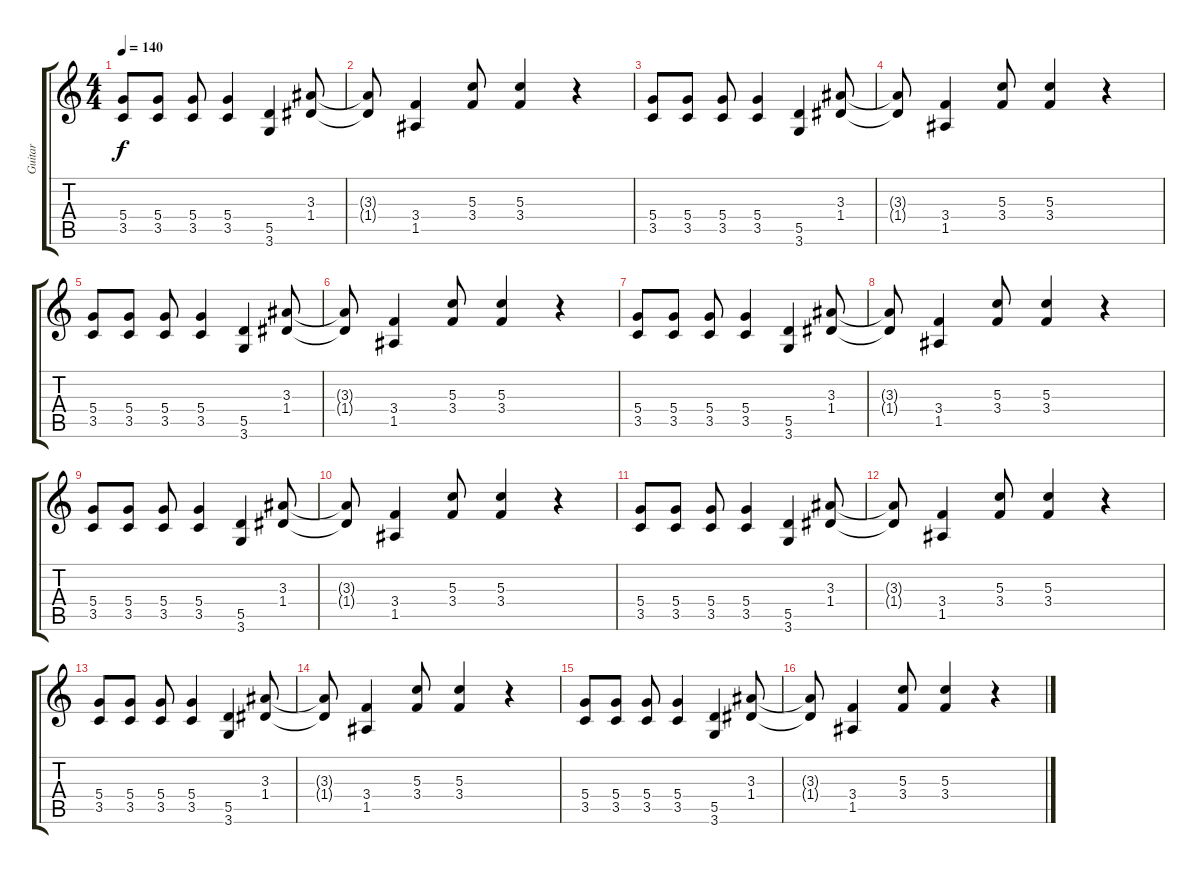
\track ("Guitar" "Guitar") {instrument distortionguitar}
\staff {score tabs}
\tuning (E4 B3 G3 D3 A2 E2) {hide}
\ts (4 4)
\tempo 140
\clef g2
\ks c
(5.4 3.5).8{dy f} (5.4 3.5).8 (5.4 3.5).8 (5.4 3.5).4 (5.5 3.6).4 (3.3 1.4).8 |
(3.3{t} 1.4{t}).8 (3.4 1.5).4 (5.3 3.4).8 (5.3 3.4).4 r.4 |
(5.4 3.5).8 (5.4 3.5).8 (5.4 3.5).8 (5.4 3.5).4 (5.5 3.6).4 (3.3 1.4).8 |
(3.3{t} 1.4{t}).8 (3.4 1.5).4 (5.3 3.4).8 (5.3 3.4).4 r.4 |
(5.4 3.5).8 (5.4 3.5).8 (5.4 3.5).8 (5.4 3.5).4 (5.5 3.6).4 (3.3 1.4).8 |
(3.3{t} 1.4{t}).8 (3.4 1.5).4 (5.3 3.4).8 (5.3 3.4).4 r.4 |
(5.4 3.5).8 (5.4 3.5).8 (5.4 3.5).8 (5.4 3.5).4 (5.5 3.6).4 (3.3 1.4).8 |
(3.3{t} 1.4{t}).8 (3.4 1.5).4 (5.3 3.4).8 (5.3 3.4).4 r.4 |
(5.4 3.5).8 (5.4 3.5).8 (5.4 3.5).8 (5.4 3.5).4 (5.5 3.6).4 (3.3 1.4).8 |
(3.3{t} 1.4{t}).8 (3.4 1.5).4 (5.3 3.4).8 (5.3 3.4).4 r.4 |
(5.4 3.5).8 (5.4 3.5).8 (5.4 3.5).8 (5.4 3.5).4 (5.5 3.6).4 (3.3 1.4).8 |
(3.3{t} 1.4{t}).8 (3.4 1.5).4 (5.3 3.4).8 (5.3 3.4).4 r.4 |
(5.4 3.5).8 (5.4 3.5).8 (5.4 3.5).8 (5.4 3.5).4 (5.5 3.6).4 (3.3 1.4).8 |
(3.3{t} 1.4{t}).8 (3.4 1.5).4 (5.3 3.4).8 (5.3 3.4).4 r.4 |
(5.4 3.5).8 (5.4 3.5).8 (5.4 3.5).8 (5.4 3.5).4 (5.5 3.6).4 (3.3 1.4).8 |
(3.3{t} 1.4{t}).8 (3.4 1.5).4 (5.3 3.4).8 (5.3 3.4).4 r.4
